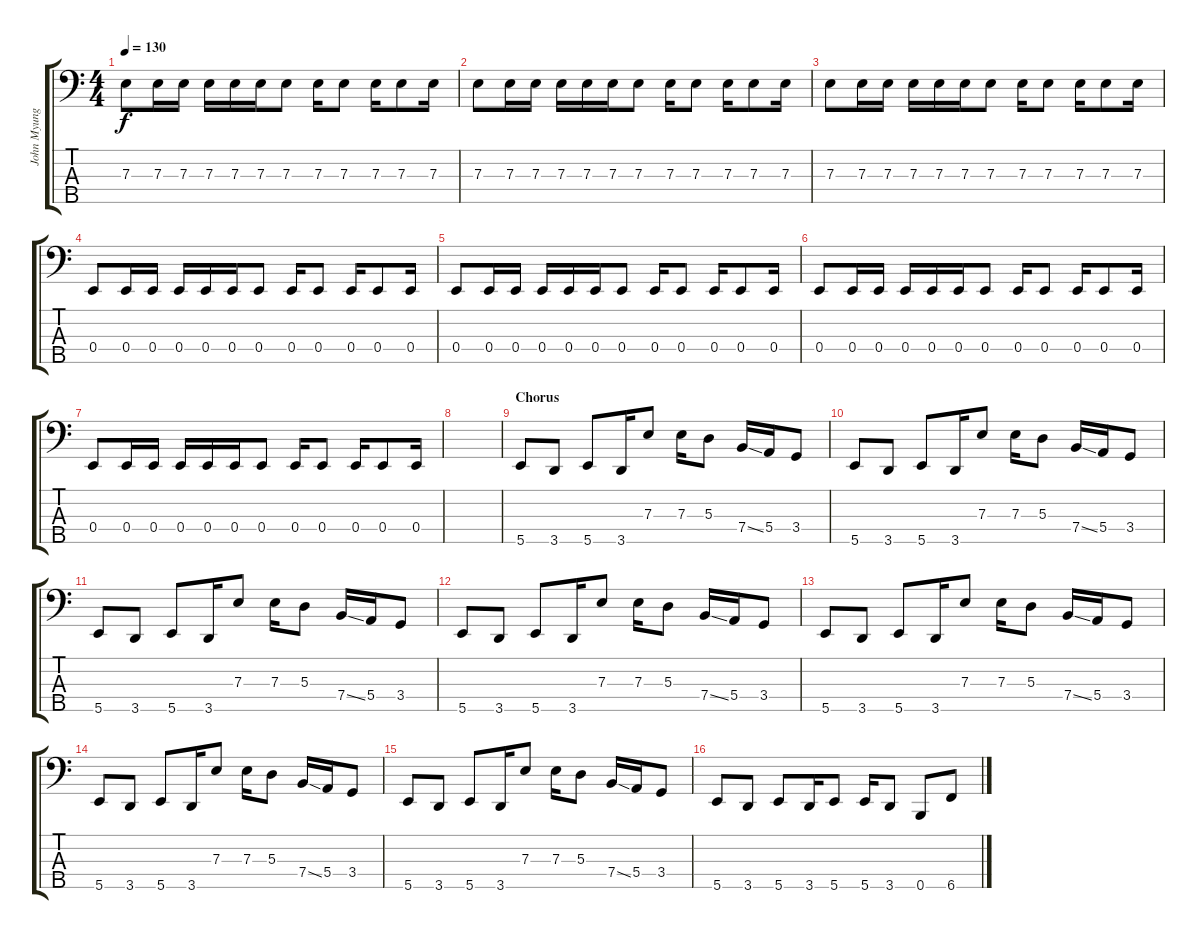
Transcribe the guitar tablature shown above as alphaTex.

\track ("John Myung" "John Myung") {instrument electricbassfinger}
\staff {score tabs}
\tuning (G2 D2 A1 E1 B0) {hide}
\ts (4 4)
\tempo 130
\clef f4
\ks c
7.3.8{dy f} 7.3.16 7.3.16 7.3.16 7.3.16 7.3.16 7.3.8 7.3.16 7.3.8 7.3.16 7.3.8 7.3.16 |
7.3.8 7.3.16 7.3.16 7.3.16 7.3.16 7.3.16 7.3.8 7.3.16 7.3.8 7.3.16 7.3.8 7.3.16 |
7.3.8 7.3.16 7.3.16 7.3.16 7.3.16 7.3.16 7.3.8 7.3.16 7.3.8 7.3.16 7.3.8 7.3.16 |
0.4.8 0.4.16 0.4.16 0.4.16 0.4.16 0.4.16 0.4.8 0.4.16 0.4.8 0.4.16 0.4.8 0.4.16 |
0.4.8 0.4.16 0.4.16 0.4.16 0.4.16 0.4.16 0.4.8 0.4.16 0.4.8 0.4.16 0.4.8 0.4.16 |
0.4.8 0.4.16 0.4.16 0.4.16 0.4.16 0.4.16 0.4.8 0.4.16 0.4.8 0.4.16 0.4.8 0.4.16 |
0.4.8 0.4.16 0.4.16 0.4.16 0.4.16 0.4.16 0.4.8 0.4.16 0.4.8 0.4.16 0.4.8 0.4.16 |
|
\section ("" "Chorus")
5.5.8 3.5.8 5.5.8 3.5.16 7.3.8 7.3.16 5.3.8 7.4{ss}.16 5.4.16 3.4.8 |
5.5.8 3.5.8 5.5.8 3.5.16 7.3.8 7.3.16 5.3.8 7.4{ss}.16 5.4.16 3.4.8 |
5.5.8 3.5.8 5.5.8 3.5.16 7.3.8 7.3.16 5.3.8 7.4{ss}.16 5.4.16 3.4.8 |
5.5.8 3.5.8 5.5.8 3.5.16 7.3.8 7.3.16 5.3.8 7.4{ss}.16 5.4.16 3.4.8 |
5.5.8 3.5.8 5.5.8 3.5.16 7.3.8 7.3.16 5.3.8 7.4{ss}.16 5.4.16 3.4.8 |
5.5.8 3.5.8 5.5.8 3.5.16 7.3.8 7.3.16 5.3.8 7.4{ss}.16 5.4.16 3.4.8 |
5.5.8 3.5.8 5.5.8 3.5.16 7.3.8 7.3.16 5.3.8 7.4{ss}.16 5.4.16 3.4.8 |
5.5.8 3.5.8 5.5.8 3.5.16 5.5.8 5.5.16 3.5.8 0.5.8 6.5.8
